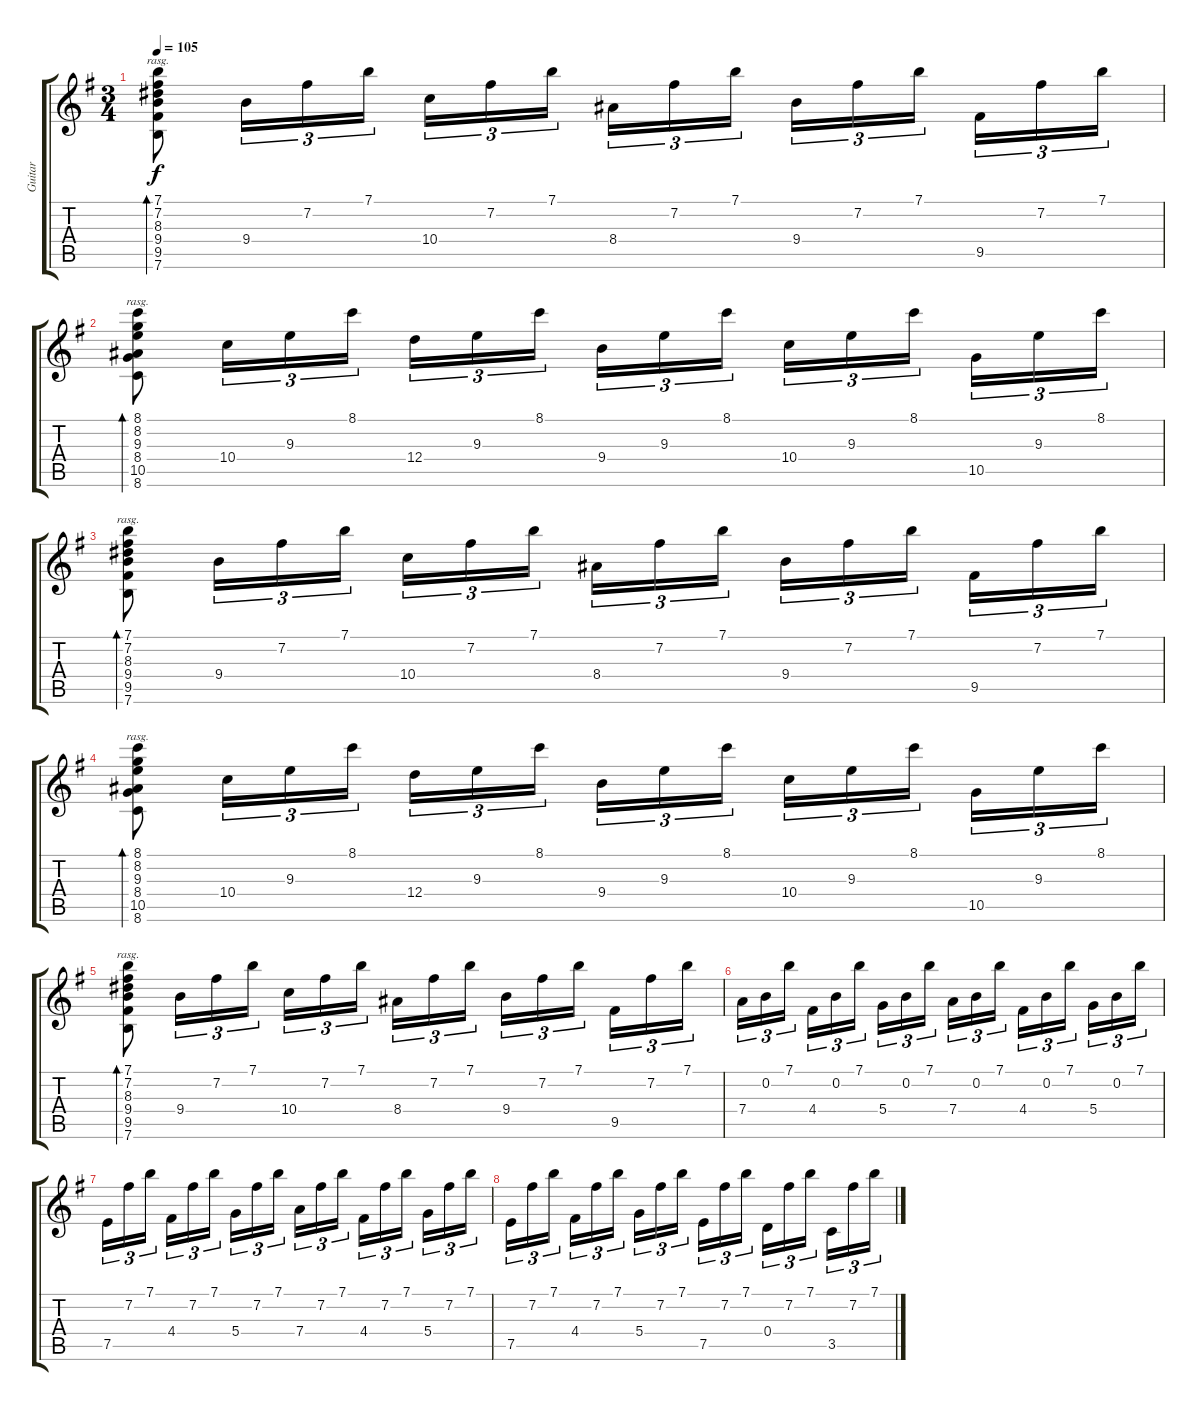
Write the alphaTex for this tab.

\track ("Guitar" "Guitar") {instrument acousticguitarnylon}
\staff {score tabs}
\tuning (E4 B3 G3 D3 A2 E2) {hide}
\ts (3 4)
\tempo 105
\clef g2
\ks g
(7.1 7.2 8.3 9.4 9.5 7.6).8{bd 60 rasg ii dy f} 9.4.16{tu (3 2)} 7.2.16{tu (3 2)} 7.1.16{tu (3 2)} 10.4.16{tu (3 2)} 7.2.16{tu (3 2)} 7.1.16{tu (3 2) beam splitsecondary} 8.4.16{tu (3 2)} 7.2.16{tu (3 2)} 7.1.16{tu (3 2)} 9.4.16{tu (3 2)} 7.2.16{tu (3 2)} 7.1.16{tu (3 2) beam splitsecondary} 9.5.16{tu (3 2)} 7.2.16{tu (3 2)} 7.1.16{tu (3 2)} |
(8.1 8.2 9.3 8.4 10.5 8.6).8{bd 60 rasg ii} 10.4.16{tu (3 2)} 9.3.16{tu (3 2)} 8.1.16{tu (3 2)} 12.4.16{tu (3 2)} 9.3.16{tu (3 2)} 8.1.16{tu (3 2) beam splitsecondary} 9.4.16{tu (3 2)} 9.3.16{tu (3 2)} 8.1.16{tu (3 2)} 10.4.16{tu (3 2)} 9.3.16{tu (3 2)} 8.1.16{tu (3 2) beam splitsecondary} 10.5.16{tu (3 2)} 9.3.16{tu (3 2)} 8.1.16{tu (3 2)} |
(7.1 7.2 8.3 9.4 9.5 7.6).8{bd 60 rasg ii} 9.4.16{tu (3 2)} 7.2.16{tu (3 2)} 7.1.16{tu (3 2)} 10.4.16{tu (3 2)} 7.2.16{tu (3 2)} 7.1.16{tu (3 2) beam splitsecondary} 8.4.16{tu (3 2)} 7.2.16{tu (3 2)} 7.1.16{tu (3 2)} 9.4.16{tu (3 2)} 7.2.16{tu (3 2)} 7.1.16{tu (3 2) beam splitsecondary} 9.5.16{tu (3 2)} 7.2.16{tu (3 2)} 7.1.16{tu (3 2)} |
(8.1 8.2 9.3 8.4 10.5 8.6).8{bd 60 rasg ii} 10.4.16{tu (3 2)} 9.3.16{tu (3 2)} 8.1.16{tu (3 2)} 12.4.16{tu (3 2)} 9.3.16{tu (3 2)} 8.1.16{tu (3 2) beam splitsecondary} 9.4.16{tu (3 2)} 9.3.16{tu (3 2)} 8.1.16{tu (3 2)} 10.4.16{tu (3 2)} 9.3.16{tu (3 2)} 8.1.16{tu (3 2) beam splitsecondary} 10.5.16{tu (3 2)} 9.3.16{tu (3 2)} 8.1.16{tu (3 2)} |
(7.1 7.2 8.3 9.4 9.5 7.6).8{bd 60 rasg ii} 9.4.16{tu (3 2)} 7.2.16{tu (3 2)} 7.1.16{tu (3 2)} 10.4.16{tu (3 2)} 7.2.16{tu (3 2)} 7.1.16{tu (3 2) beam splitsecondary} 8.4.16{tu (3 2)} 7.2.16{tu (3 2)} 7.1.16{tu (3 2)} 9.4.16{tu (3 2)} 7.2.16{tu (3 2)} 7.1.16{tu (3 2) beam splitsecondary} 9.5.16{tu (3 2)} 7.2.16{tu (3 2)} 7.1.16{tu (3 2)} |
7.4.16{tu (3 2)} 0.2.16{tu (3 2)} 7.1.16{tu (3 2) beam splitsecondary} 4.4.16{tu (3 2)} 0.2.16{tu (3 2)} 7.1.16{tu (3 2)} 5.4.16{tu (3 2)} 0.2.16{tu (3 2)} 7.1.16{tu (3 2) beam splitsecondary} 7.4.16{tu (3 2)} 0.2.16{tu (3 2)} 7.1.16{tu (3 2)} 4.4.16{tu (3 2)} 0.2.16{tu (3 2)} 7.1.16{tu (3 2) beam splitsecondary} 5.4.16{tu (3 2)} 0.2.16{tu (3 2)} 7.1.16{tu (3 2)} |
7.5.16{tu (3 2)} 7.2.16{tu (3 2)} 7.1.16{tu (3 2) beam splitsecondary} 4.4.16{tu (3 2)} 7.2.16{tu (3 2)} 7.1.16{tu (3 2)} 5.4.16{tu (3 2)} 7.2.16{tu (3 2)} 7.1.16{tu (3 2) beam splitsecondary} 7.4.16{tu (3 2)} 7.2.16{tu (3 2)} 7.1.16{tu (3 2)} 4.4.16{tu (3 2)} 7.2.16{tu (3 2)} 7.1.16{tu (3 2) beam splitsecondary} 5.4.16{tu (3 2)} 7.2.16{tu (3 2)} 7.1.16{tu (3 2)} |
7.5.16{tu (3 2)} 7.2.16{tu (3 2)} 7.1.16{tu (3 2) beam splitsecondary} 4.4.16{tu (3 2)} 7.2.16{tu (3 2)} 7.1.16{tu (3 2)} 5.4.16{tu (3 2)} 7.2.16{tu (3 2)} 7.1.16{tu (3 2) beam splitsecondary} 7.5.16{tu (3 2)} 7.2.16{tu (3 2)} 7.1.16{tu (3 2)} 0.4.16{tu (3 2)} 7.2.16{tu (3 2)} 7.1.16{tu (3 2) beam splitsecondary} 3.5.16{tu (3 2)} 7.2.16{tu (3 2)} 7.1.16{tu (3 2)}
